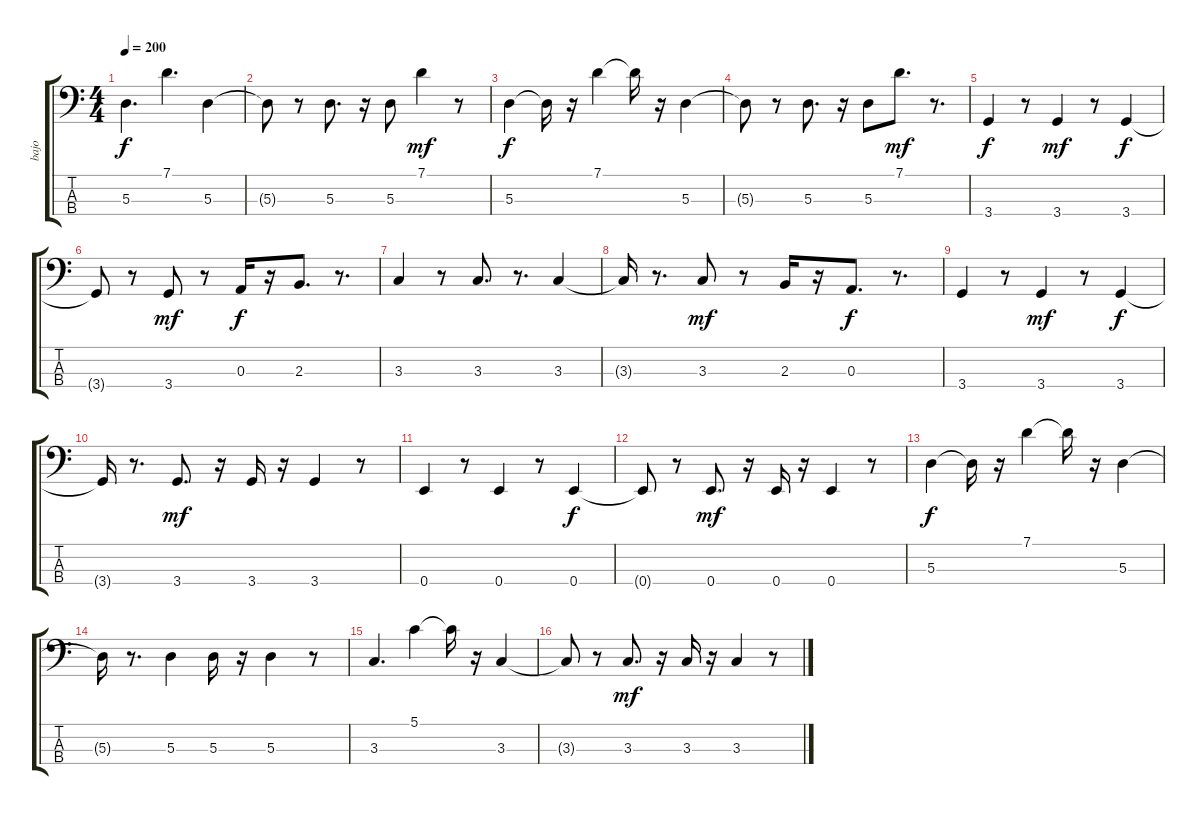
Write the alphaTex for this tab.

\track ("bajo" "bajo") {instrument electricbasspick}
\staff {score tabs}
\tuning (G2 D2 A1 E1) {hide}
\ts (4 4)
\tempo 200
\clef f4
\ks c
5.3.4{d dy f} 7.1.4{d} 5.3.4 |
5.3{t}.8 r.8 5.3.8{d} r.16 5.3.8 7.1.4{dy mf} r.8 |
5.3.4{dy f} 5.3{t}.16 r.16 7.1.4 7.1{t}.16 r.16 5.3.4 |
5.3{t}.8 r.8 5.3.8{d} r.16 5.3.8 7.1.8{d dy mf} r.8{d} |
3.4.4{dy f} r.8 3.4.4{dy mf} r.8 3.4.4{dy f} |
3.4{t}.8 r.8 3.4.8{dy mf} r.8 0.3.16{dy f} r.16 2.3.8{d} r.8{d} |
3.3.4 r.8 3.3.8{d} r.8{d} 3.3.4 |
3.3{t}.16 r.8{d} 3.3.8{dy mf} r.8 2.3.16 r.16 0.3.8{d dy f} r.8{d} |
3.4.4 r.8 3.4.4{dy mf} r.8 3.4.4{dy f} |
3.4{t}.16 r.8{d} 3.4.8{d dy mf} r.16 3.4.16 r.16 3.4.4 r.8 |
0.4.4 r.8 0.4.4 r.8 0.4.4{dy f} |
0.4{t}.8 r.8 0.4.8{d dy mf} r.16 0.4.16 r.16 0.4.4 r.8 |
5.3.4{dy f} 5.3{t}.16 r.16 7.1.4 7.1{t}.16 r.16 5.3.4 |
5.3{t}.16 r.8{d} 5.3.4 5.3.16 r.16 5.3.4 r.8 |
3.3.4{d} 5.1.4 5.1{t}.16 r.16 3.3.4 |
3.3{t}.8 r.8 3.3.8{d dy mf} r.16 3.3.16 r.16 3.3.4 r.8
